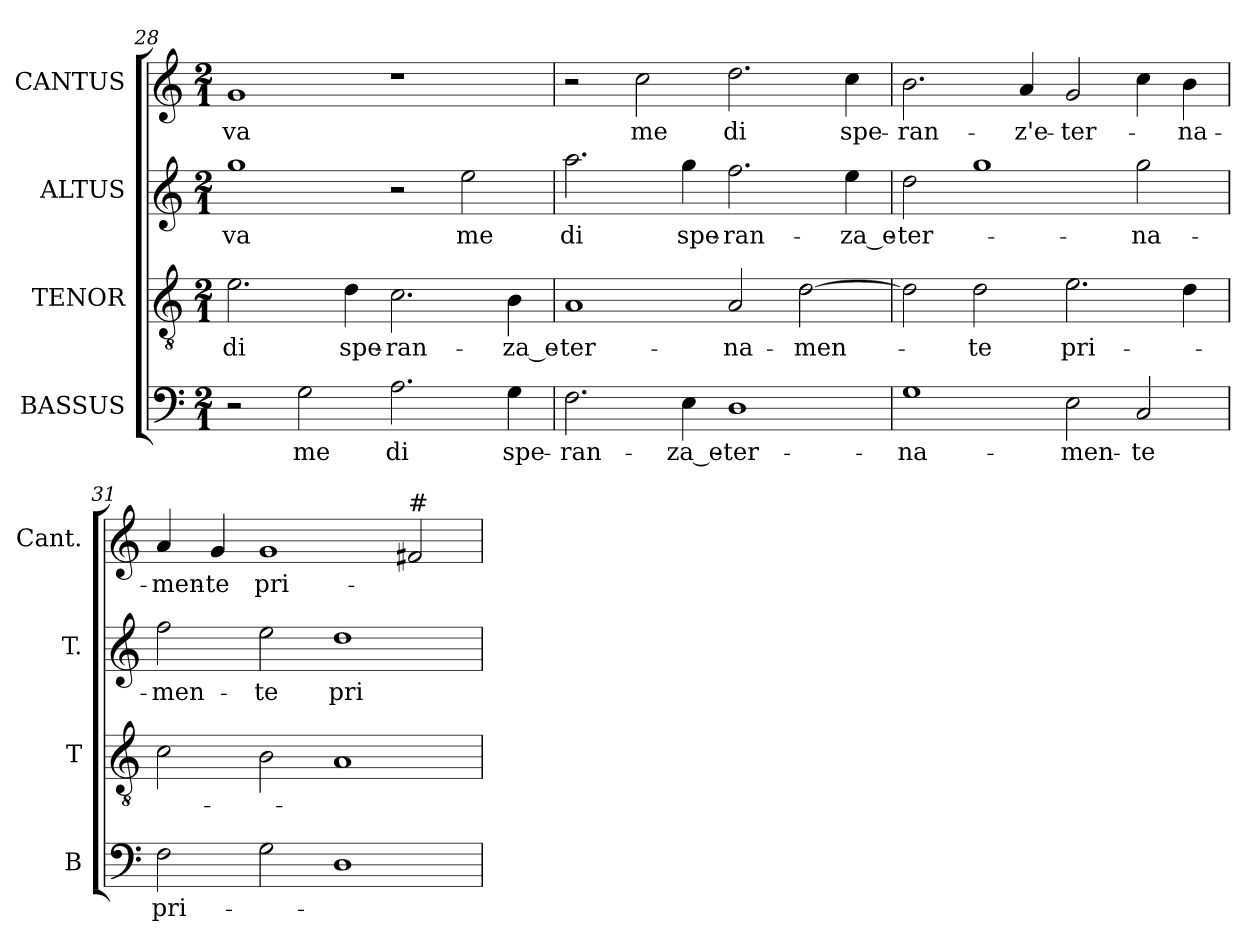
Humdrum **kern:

**kern	**text	**kern	**text	**kern	**text	**kern	**text
*part4	*part4	*part3	*part3	*part2	*part2	*part1	*part1
*staff4	*staff4	*staff3	*staff3	*staff2	*staff2	*staff1	*staff1
*I"BASSUS	*	*I"TENOR	*	*I"ALTUS	*	*I"CANTUS	*
*I'B	*	*I'T	*	*I'T.	*	*I'Cant.	*
*clefF4	*	*clefGv2	*	*clefG2	*	*clefG2	*
*	*	*ITrd7c12	*	*ITrd7c12	*	*	*
*k[]	*	*k[]	*	*k[]	*	*k[]	*
*C:	*	*C:	*	*C:	*	*C:	*
*M2/1	*	*M2/1	*	*M2/1	*	*M2/1	*
=28	=28	=28	=28	=28	=28	=28	=28
!	!	!	!LO:LY:b:color=#000000	!	!	!	!
!	!	!	!	!	!LO:LY:b:color=#000000	!	!
!	!	!	!	!	!	!	!LO:LY:b:color=#000000
2r	.	2.Ei\	di	1gi	-va	1gi	-va
!	!LO:LY:b:color=#000000	!	!	!	!	!	!
2Gi\	me	.	.	.	.	.	.
!	!	!	!LO:LY:b:color=#000000	!	!	!	!
.	.	4Di\	spe-	.	.	.	.
!	!LO:LY:b:color=#000000	!	!	!	!	!	!
!	!	!	!LO:LY:b:color=#000000	!	!	!	!
2.Ai\	di	2.Ci\	-ran-	2r	.	1r	.
!	!	!	!	!	!LO:LY:b:color=#000000	!	!
.	.	.	.	2ei\	me	.	.
!	!LO:LY:b:color=#000000	!	!	!	!	!	!
!	!	!	!LO:LY:b:color=#000000	!	!	!	!
4Gi\	spe-	4BBi\	-za_e-	.	.	.	.
!!LO:PB:g=z
=29	=29	=29	=29	=29	=29	=29	=29
!	!LO:LY:b:color=#000000	!	!	!	!	!	!
!	!	!	!LO:LY:b:color=#000000	!	!	!	!
!	!	!	!	!	!LO:LY:b:color=#000000	!	!
2.Fi\	-ran-	1AAi	-ter-	2.ai\	di	2r	.
!	!	!	!	!	!	!	!LO:LY:b:color=#000000
.	.	.	.	.	.	2cci\	me
!	!LO:LY:b:color=#000000	!	!	!	!	!	!
!	!	!	!	!	!LO:LY:b:color=#000000	!	!
4Ei\	-za_e-	.	.	4gi\	spe-	.	.
!	!LO:LY:b:color=#000000	!	!	!	!	!	!
!	!	!	!LO:LY:b:color=#000000	!	!	!	!
!	!	!	!	!	!LO:LY:b:color=#000000	!	!
!	!	!	!	!	!	!	!LO:LY:b:color=#000000
1Di	-ter-	2AAi/	-na-	2.fi\	-ran-	2.ddi\	di
!	!	!	!LO:LY:b:color=#000000	!	!	!	!
.	.	[>2Di\	-men-	.	.	.	.
!	!	!	!	!	!LO:LY:b:color=#000000	!	!
!	!	!	!	!	!	!	!LO:LY:b:color=#000000
.	.	.	.	4ei\	-za_e-	4cci\	spe-
=30	=30	=30	=30	=30	=30	=30	=30
!	!LO:LY:b:color=#000000	!	!	!	!	!	!
!	!	!	!	!	!LO:LY:b:color=#000000	!	!
!	!	!	!	!	!	!	!LO:LY:b:color=#000000
1Gi	-na-	2Di\]	.	2di\	-ter-	2.bi\	-ran-
!	!	!	!LO:LY:b:color=#000000	!	!	!	!
.	.	2Di\	-te	1gi	.	.	.
!	!	!	!	!	!	!	!LO:LY:b:color=#000000
.	.	.	.	.	.	4ai/	-z'e-
!	!LO:LY:b:color=#000000	!	!	!	!	!	!
!	!	!	!LO:LY:b:color=#000000	!	!	!	!
!	!	!	!	!	!	!	!LO:LY:b:color=#000000
2Ei\	-men-	2.Ei\	pri-	.	.	2gi/	-ter-
!	!LO:LY:b:color=#000000	!	!	!	!	!	!
!	!	!	!	!	!LO:LY:b:color=#000000	!	!
2Ci/	-te	.	.	2gi\	-na-	4cci\	.
!	!	!	!	!	!	!	!LO:LY:b:color=#000000
.	.	4Di\	.	.	.	4bi\	-na-
=31	=31	=31	=31	=31	=31	=31	=31
!	!LO:LY:b:color=#000000	!	!	!	!	!	!
!	!	!	!	!	!LO:LY:b:color=#000000	!	!
!	!	!	!	!	!	!	!LO:LY:b:color=#000000
2Fi\	pri-	2Ci\	.	2fi\	-men-	4ai/	-men-
!	!	!	!	!	!	!	!LO:LY:b:color=#000000
.	.	.	.	.	.	4gi/	-te
!	!	!	!	!	!LO:LY:b:color=#000000	!	!
!	!	!	!	!	!	!	!LO:LY:b:color=#000000
2Gi\	.	2BBi\	.	2ei\	-te	1gi	pri-
!	!	!	!	!	!LO:LY:b:color=#000000	!	!
1Di	.	1AAi	.	1di	pri-	.	.
!	!	!	!	!	!	!LO:TX:a:t=#	!
.	.	.	.	.	.	2f#i/	.
=	=	=	=	=	=	=	=
*-	*-	*-	*-	*-	*-	*-	*-
